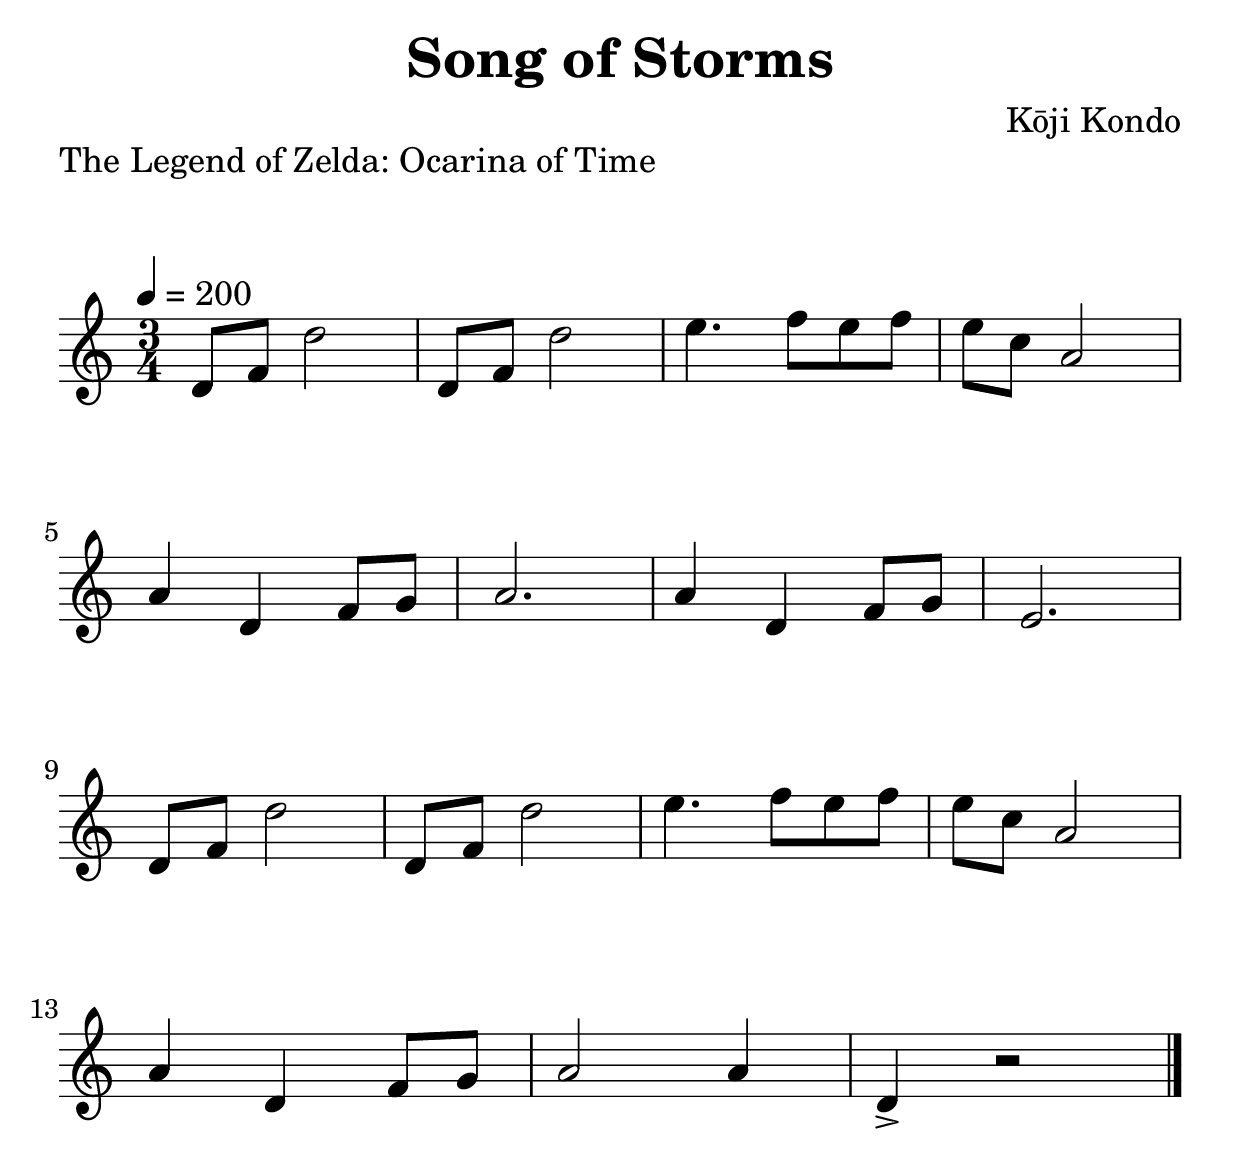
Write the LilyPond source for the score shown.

\version "2.20.0"

\include "header.ily"

\header {
  title = "Song of Storms"
  piece = "The Legend of Zelda: Ocarina of Time"
}

song = \relative c'' {
  \tempo 4 = 200
  \time 3/4

  d8 f d'2 | % 1
  d,8 f d'2 | % 2
  e4. f8 e f | % 3
  e c a2 | % 4
  \break
  a4 d, f8 g | % 5
  a2. | % 6
  a4 d, f8 g | % 7
  e2. | % 8
  \break
  d8 f d'2 | % 9
  d,8 f d'2 | % 10
  e4. f8 e f | % 11
  e c a2 | % 12
  \break
  a4 d, f8 g | % 13
  a2 a4 | % 14
  d,\accent r2 \bar "|." % 15
}

\include "articulate.ly"

staff = \new Staff \with { midiInstrument = "ocarina" } {
  \clef "treble^8"
  \song
}

\score {
  \staff

  \layout {
    \context {
      \Score
      \omit ClefModifier
    }
  }
}

\score {
  \unfoldRepeats \articulate \staff

  \midi {}
}

